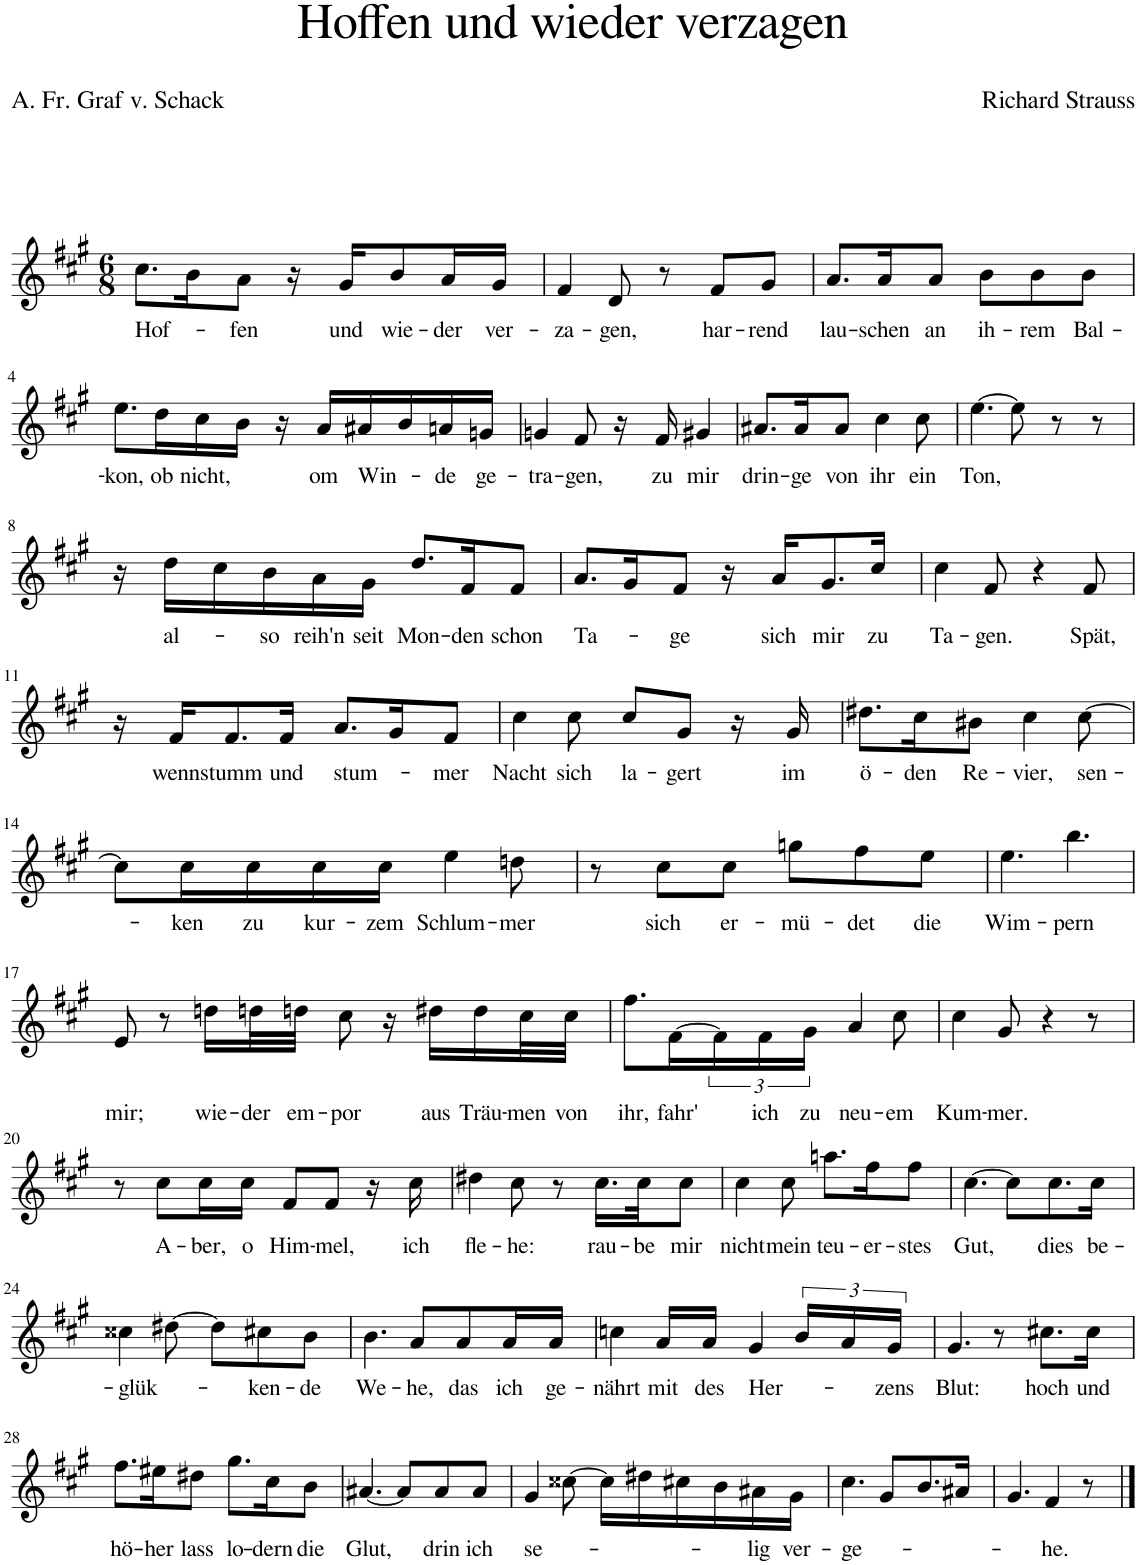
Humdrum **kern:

**kern	**text
*part1	*part1
*staff1	*staff1
*I"Piano	*
*I'Pno	*
*clefG2	*
*k[f#c#g#]	*
*M6/8	*
=1	=1
!	!LO:LY:b
8.cc#\L	Hof-
16b\K	.
!	!LO:LY:b
8a\J	-fen
16r	.
!	!LO:LY:b
16g#/KL	und
!	!LO:LY:b
8b/	wie-
!	!LO:LY:b
16a/L	-der
!	!LO:LY:b
16g#/JJ	ver-
=2	=2
!	!LO:LY:b
4f#/	-za-
!	!LO:LY:b
8d/	-gen,
8r	.
!	!LO:LY:b
8f#/L	har-
!	!LO:LY:b
8g#/J	-rend
=3	=3
!	!LO:LY:b
8.a/L	lau-
!	!LO:LY:b
16a/K	-schen
!	!LO:LY:b
8a/J	an
!	!LO:LY:b
8b\L	ih-
!	!LO:LY:b
8b\	-rem
!	!LO:LY:b
8b\J	Bal-
!!LO:LB:g=z
=4	=4
!	!LO:LY:b
8.ee\L	-kon,
!	!LO:LY:b
16dd\L	ob
!	!LO:LY:b
16cc#\	nicht,
16b\JJ	.
16r	.
!	!LO:LY:b
16a/LL	om
!	!LO:LY:b
16a#X/	Win-
16b/	.
!	!LO:LY:b
16an/	-de
!	!LO:LY:b
16gn/JJ	ge-
=5	=5
!	!LO:LY:b
4gn/	-tra-
!	!LO:LY:b
8f#/	-gen,
16r	.
!	!LO:LY:b
16f#/	zu
!	!LO:LY:b
4g#X/	mir
=6	=6
!	!LO:LY:b
8.a#X/L	drin-
!	!LO:LY:b
16a#/K	-ge
!	!LO:LY:b
8a#/J	von
!	!LO:LY:b
4cc#\	ihr
!	!LO:LY:b
8cc#\	ein
=7	=7
!	!LO:LY:b
[4.ee\	Ton,
8ee\]	.
8r	.
8r	.
!!LO:LB:g=z
=8	=8
16r	.
!	!LO:LY:b
16dd\LL	al-
16cc#\	.
!	!LO:LY:b
16b\	-so
!	!LO:LY:b
16a\	reih'n
!	!LO:LY:b
16g#\JJ	seit
!	!LO:LY:b
8.dd/L	Mon-
!	!LO:LY:b
16f#/K	-den
!	!LO:LY:b
8f#/J	schon
=9	=9
!	!LO:LY:b
8.a/L	Ta-
16g#/K	.
!	!LO:LY:b
8f#/J	-ge
16r	.
!	!LO:LY:b
16a/KL	sich
!	!LO:LY:b
8.g#/	mir
!	!LO:LY:b
16cc#/Jk	zu
=10	=10
!	!LO:LY:b
4cc#\	Ta-
!	!LO:LY:b
8f#/	-gen.
4r	.
!	!LO:LY:b
8f#/	Spät,
!!LO:LB:g=z
=11	=11
16r	.
!	!LO:LY:b
16f#/KL	wenn
!	!LO:LY:b
8.f#/	stumm
!	!LO:LY:b
16f#/Jk	und
!	!LO:LY:b
8.a/L	stum-
16g#/K	.
!	!LO:LY:b
8f#/J	-mer
=12	=12
!	!LO:LY:b
4cc#\	Nacht
!	!LO:LY:b
8cc#\	sich
!	!LO:LY:b
8cc#/L	la-
!	!LO:LY:b
8g#/J	-gert
16r	.
!	!LO:LY:b
16g#/	im
=13	=13
!	!LO:LY:b
8.dd#X\L	ö-
!	!LO:LY:b
16cc#\K	-den
!	!LO:LY:b
8b#X\J	Re-
!	!LO:LY:b
4cc#\	-vier,
!	!LO:LY:b
[8cc#\	sen-
!!LO:LB:g=z
=14	=14
8cc#\L]	.
!	!LO:LY:b
16cc#\L	-ken
!	!LO:LY:b
16cc#\	zu
!	!LO:LY:b
16cc#\	kur-
!	!LO:LY:b
16cc#\JJ	-zem
!	!LO:LY:b
4ee\	Schlum-
!	!LO:LY:b
8ddn\	-mer
=15	=15
8r	.
!	!LO:LY:b
8cc#\L	sich
!	!LO:LY:b
8cc#\J	er-
!	!LO:LY:b
8ggn\L	-mü-
!	!LO:LY:b
8ff#\	-det
!	!LO:LY:b
8ee\J	die
=16	=16
!	!LO:LY:b
4.ee\	Wim-
!	!LO:LY:b
4.bb\	-pern
!!LO:LB:g=z
=17	=17
!	!LO:LY:b
8e/	mir;
8r	.
!	!LO:LY:b
16ddn\LL	wie-
!	!LO:LY:b
32ddn\L	-der
!	!LO:LY:b
32ddn\JJJ	em-
!	!LO:LY:b
8cc#\	-por
16r	.
!	!LO:LY:b
16dd#X\LL	aus
!	!LO:LY:b
16dd#\	Träu-
!	!LO:LY:b
32cc#\L	-men
!	!LO:LY:b
32cc#\JJJ	von
=18	=18
!	!LO:LY:b
8.ff#\L	ihr,
!	!LO:LY:b
[16f#\L	fahr'
24f#\]	.
!	!LO:LY:b
24f#\	ich
!	!LO:LY:b
24g#\JJ	zu
!	!LO:LY:b
4a/	neu-
!	!LO:LY:b
8cc#\	-em
=19	=19
!	!LO:LY:b
4cc#\	Kum-
!	!LO:LY:b
8g#/	-mer.
4r	.
8r	.
!!LO:LB:g=z
=20	=20
8r	.
!	!LO:LY:b
8cc#\L	A-
!	!LO:LY:b
16cc#\L	-ber,
!	!LO:LY:b
16cc#\JJ	o
!	!LO:LY:b
8f#/L	Him-
!	!LO:LY:b
8f#/J	-mel,
16r	.
!	!LO:LY:b
16cc#\	ich
=21	=21
!	!LO:LY:b
4dd#X\	fle-
!	!LO:LY:b
8cc#\	-he:
8r	.
!	!LO:LY:b
16.cc#\LL	rau-
!	!LO:LY:b
32cc#\JK	-be
!	!LO:LY:b
8cc#\J	mir
=22	=22
!	!LO:LY:b
4cc#\	nicht
!	!LO:LY:b
8cc#\	mein
!	!LO:LY:b
8.aan\L	teu-
!	!LO:LY:b
16ff#\K	-er-
!	!LO:LY:b
8ff#\J	-stes
=23	=23
!	!LO:LY:b
[4.cc#\	Gut,
8cc#\L]	.
!	!LO:LY:b
8.cc#\	dies
!	!LO:LY:b
16cc#\Jk	be-
!!LO:LB:g=z
=24	=24
!	!LO:LY:b
4cc##X\	-glük-
[8dd#X\	.
8dd#\L]	.
!	!LO:LY:b
8cc#X\	-ken-
!	!LO:LY:b
8b\J	-de
=25	=25
!	!LO:LY:b
4.b\	We-
!	!LO:LY:b
8a/L	-he,
!	!LO:LY:b
8a/	das
!	!LO:LY:b
16a/L	ich
!	!LO:LY:b
16a/JJ	ge-
=26	=26
!	!LO:LY:b
4ccn\	-nährt
!	!LO:LY:b
16a/LL	mit
!	!LO:LY:b
16a/JJ	des
!	!LO:LY:b
4g#/	Her-
24b/LL	.
24a/	.
!	!LO:LY:b
24g#/JJ	-zens
=27	=27
!	!LO:LY:b
4.g#/	Blut:
8r	.
!	!LO:LY:b
8.cc#X\L	hoch
!	!LO:LY:b
16cc#\Jk	und
!!LO:LB:g=z
=28	=28
!	!LO:LY:b
8.ff#\L	hö-
!	!LO:LY:b
16ee#X\K	-her
!	!LO:LY:b
8dd#X\J	lass
!	!LO:LY:b
8.gg#\L	lo-
!	!LO:LY:b
16cc#\K	-dern
!	!LO:LY:b
8b\J	die
=29	=29
!	!LO:LY:b
[4.a#X/	Glut,
8a#/L]	.
!	!LO:LY:b
8a#/	drin
!	!LO:LY:b
8a#/J	ich
=30	=30
!	!LO:LY:b
4g#/	se-
[8cc##X\	.
16cc##\LL]	.
16dd#X\	.
16cc#X\	.
16b\	.
!	!LO:LY:b
16a#X\	-lig
!	!LO:LY:b
16g#\JJ	ver-
=31	=31
!	!LO:LY:b
4.cc#\	-ge-
8g#/L	.
8.b/	.
16a#X/Jk	.
=32	=32
4.g#/	.
!	!LO:LY:b
4f#/	-he.
8r	.
==	==
*-	*-
